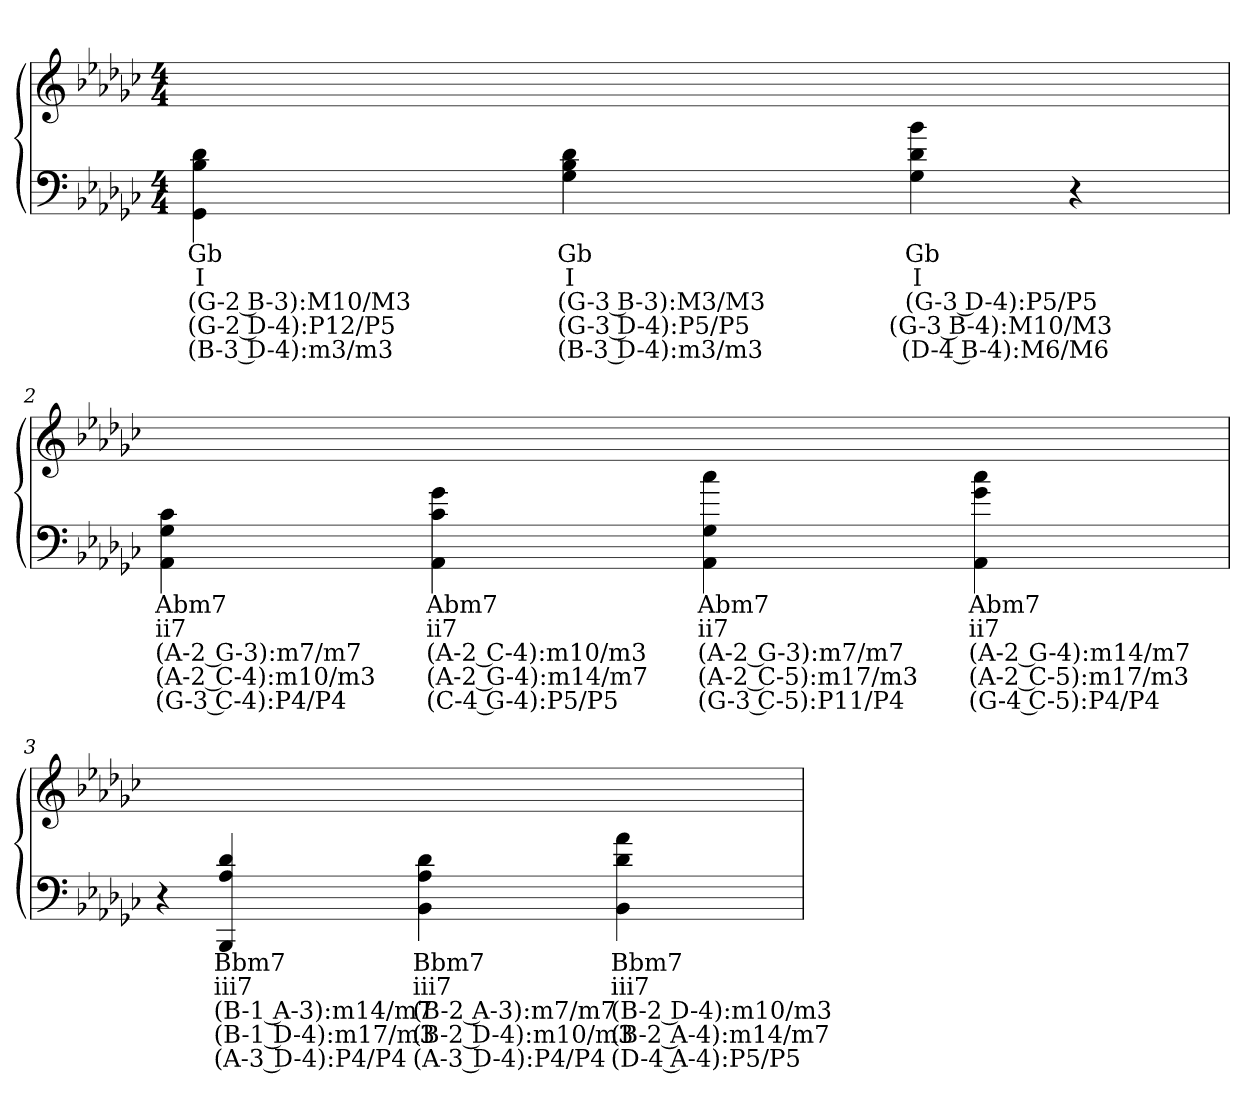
**kern	**text	**text	**text	**text	**text	**kern
*part2	*part2	*part2	*part2	*part2	*part2	*part1
*staff2	*staff2	*staff2	*staff2	*staff2	*staff2	*staff1
*clefF4	*	*	*	*	*	*clefG2
*k[b-e-a-d-g-c-]	*	*	*	*	*	*k[b-e-a-d-g-c-]
*G-:	*	*	*	*	*	*G-:
*M4/4	*	*	*	*	*	*M4/4
*MM60	*	*	*	*	*	*MM60
=1	=1	=1	=1	=1	=1	=1
4GG- 4B- 4d-	Gb	I	(G-2 B-3):M10/M3	(G-2 D-4):P12/P5	(B-3 D-4):m3/m3	1ryy
4G- 4B- 4d-	Gb	I	(G-3 B-3):M3/M3	(G-3 D-4):P5/P5	(B-3 D-4):m3/m3	.
4G- 4d- 4b-	Gb	I	(G-3 D-4):P5/P5	(G-3 B-4):M10/M3	(D-4 B-4):M6/M6	.
4r	.	.	.	.	.	.
=2	=2	=2	=2	=2	=2	=2
4AA- 4G- 4c-	Abm7	ii7	(A-2 G-3):m7/m7	(A-2 C-4):m10/m3	(G-3 C-4):P4/P4	1ryy
4AA- 4c- 4g-	Abm7	ii7	(A-2 C-4):m10/m3	(A-2 G-4):m14/m7	(C-4 G-4):P5/P5	.
4AA- 4G- 4cc-	Abm7	ii7	(A-2 G-3):m7/m7	(A-2 C-5):m17/m3	(G-3 C-5):P11/P4	.
4AA- 4g- 4cc-	Abm7	ii7	(A-2 G-4):m14/m7	(A-2 C-5):m17/m3	(G-4 C-5):P4/P4	.
=3	=3	=3	=3	=3	=3	=3
4r	.	.	.	.	.	1ryy
4BBB- 4A- 4d-	Bbm7	iii7	(B-1 A-3):m14/m7	(B-1 D-4):m17/m3	(A-3 D-4):P4/P4	.
4BB- 4A- 4d-	Bbm7	iii7	(B-2 A-3):m7/m7	(B-2 D-4):m10/m3	(A-3 D-4):P4/P4	.
4BB- 4d- 4a-	Bbm7	iii7	(B-2 D-4):m10/m3	(B-2 A-4):m14/m7	(D-4 A-4):P5/P5	.
=	=	=	=	=	=	=
*-	*-	*-	*-	*-	*-	*-
